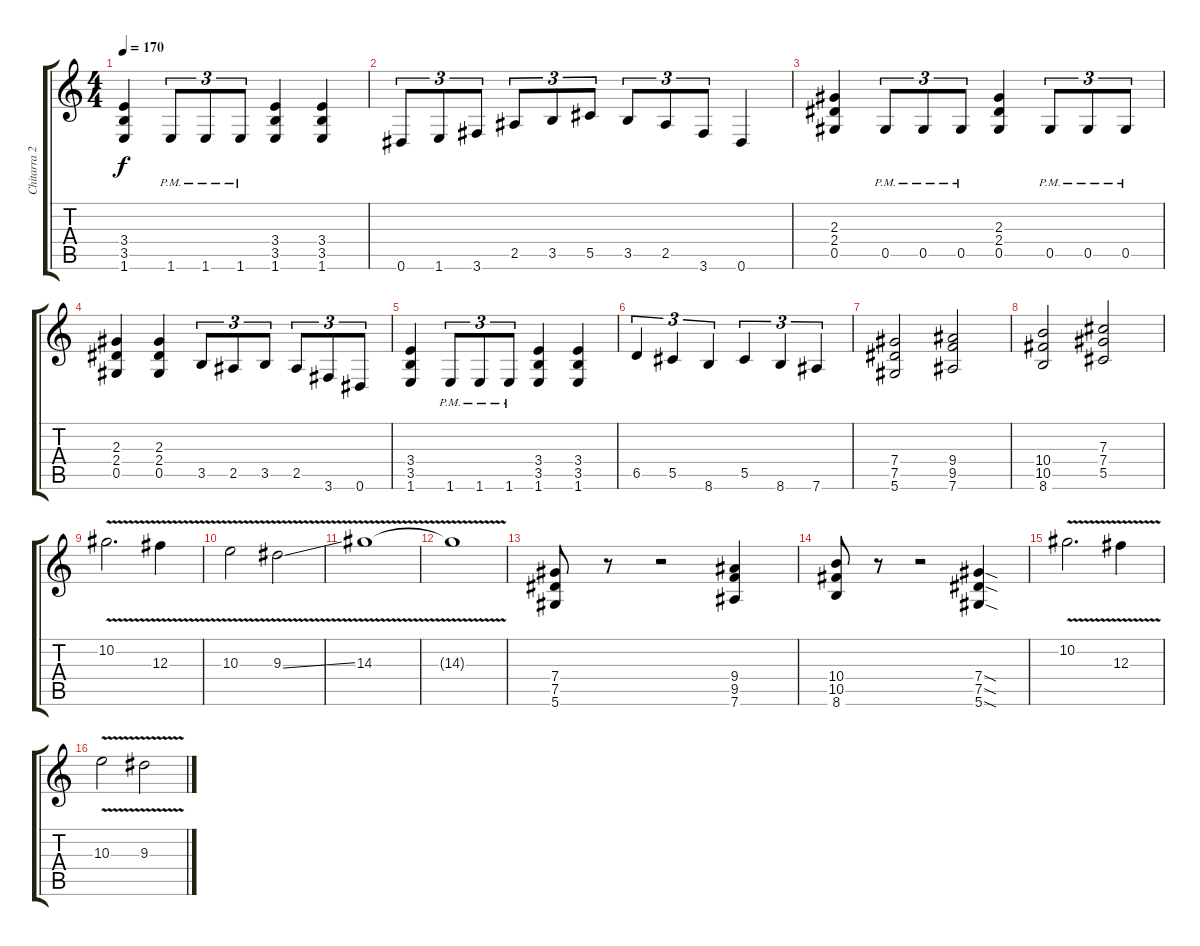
\track ("Chitarra 2" "Chitarra 2") {instrument distortionguitar}
\staff {score tabs}
\tuning (Eb4 Bb3 Gb3 Db3 Ab2 Eb2) {hide}
\ts (4 4)
\tempo 170
\clef g2
\ks c
(3.4 3.5 1.6).4{dy f} 1.6{pm}.8{tu (3 2)} 1.6{pm}.8{tu (3 2)} 1.6{pm}.8{tu (3 2)} (3.4 3.5 1.6).4 (3.4 3.5 1.6).4 |
0.6.8{tu (3 2)} 1.6.8{tu (3 2)} 3.6.8{tu (3 2)} 2.5.8{tu (3 2)} 3.5.8{tu (3 2)} 5.5.8{tu (3 2)} 3.5.8{tu (3 2)} 2.5.8{tu (3 2)} 3.6.8{tu (3 2)} 0.6.4 |
(2.3 2.4 0.5).4 0.5{pm}.8{tu (3 2)} 0.5{pm}.8{tu (3 2)} 0.5{pm}.8{tu (3 2)} (2.3 2.4 0.5).4 0.5{pm}.8{tu (3 2)} 0.5{pm}.8{tu (3 2)} 0.5{pm}.8{tu (3 2)} |
(2.3 2.4 0.5).4 (2.3 2.4 0.5).4 3.5.8{tu (3 2)} 2.5.8{tu (3 2)} 3.5.8{tu (3 2)} 2.5.8{tu (3 2)} 3.6.8{tu (3 2)} 0.6.8{tu (3 2)} |
(3.4 3.5 1.6).4 1.6{pm}.8{tu (3 2)} 1.6{pm}.8{tu (3 2)} 1.6{pm}.8{tu (3 2)} (3.4 3.5 1.6).4 (3.4 3.5 1.6).4 |
6.5.4{tu (3 2)} 5.5.4{tu (3 2)} 8.6.4{tu (3 2)} 5.5.4{tu (3 2)} 8.6.4{tu (3 2)} 7.6.4{tu (3 2)} |
(7.4 7.5 5.6).2 (9.4 9.5 7.6).2 |
(10.4 10.5 8.6).2 (7.3 7.4 5.5).2 |
10.2{v}.2{d} 12.3{v}.4 |
10.3{v}.2 9.3{v ss}.2 |
14.3{v}.1 |
14.3{t}.1 |
(7.4 7.5 5.6).8 r.8 r.2 (9.4 9.5 7.6).4 |
(10.4 10.5 8.6).8 r.8 r.2 (7.4{sod} 7.5{sod} 5.6{sod}).4 |
10.2{v}.2{d} 12.3{v}.4 |
10.3{v}.2 9.3{v ss}.2
